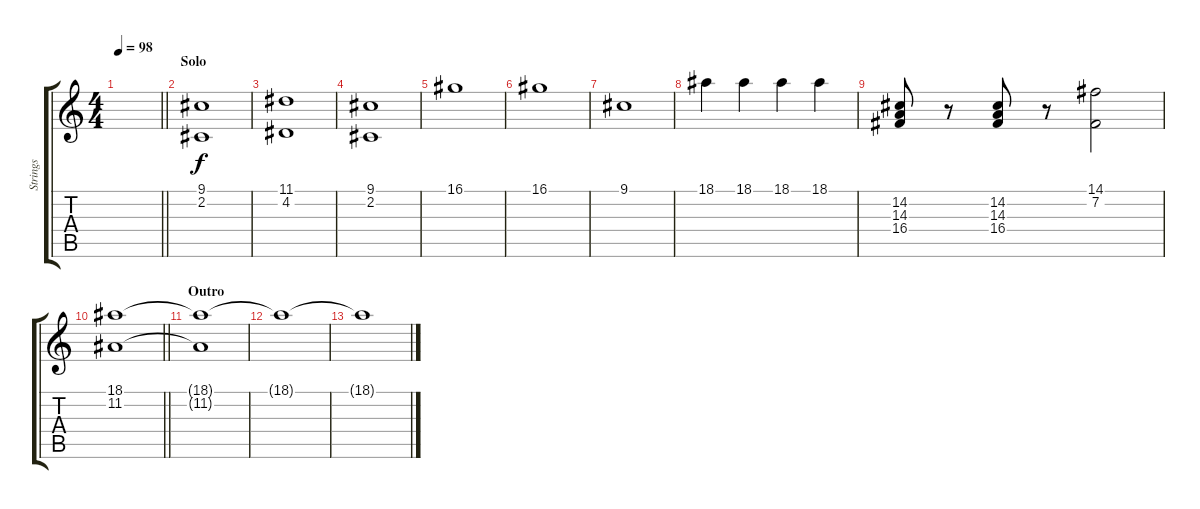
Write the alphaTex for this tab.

\track ("Strings" "Strings") {instrument synthstrings1}
\staff {score tabs}
\tuning (E4 B3 G3 D3 A2 E2) {hide}
\ts (4 4)
\tempo 98
\clef g2
\barLineRight lightlight
\ks c
|
\section ("" "Solo")
(9.1 2.2).1 |
(11.1 4.2).1 |
(9.1 2.2).1 |
16.1.1 |
16.1.1 |
9.1.1 |
18.1.4 18.1.4 18.1.4 18.1.4 |
(14.2 14.3 16.4).8 r.8 (14.2 14.3 16.4).8 r.8 (14.1 7.2).2 |
\barLineRight lightlight
(18.1 11.2).1 |
\section ("" "Outro")
(18.1{t} 11.2{t}).1 |
18.1{t}.1 |
18.1{t}.1{volume 2}
